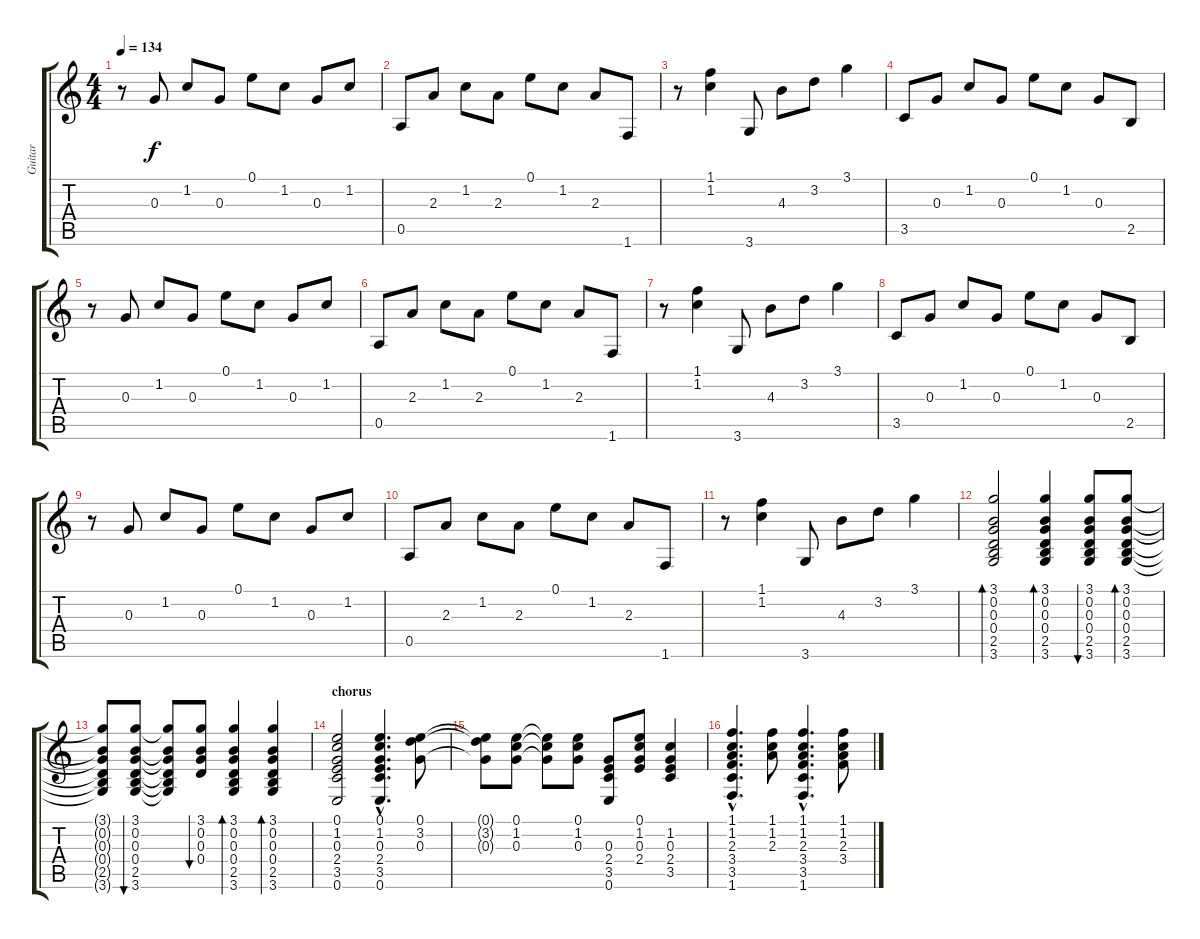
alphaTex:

\track ("Guitar" "Guitar") {instrument acousticguitarsteel}
\staff {score tabs}
\tuning (E4 B3 G3 D3 A2 E2) {hide}
\ts (4 4)
\tempo 134
\clef g2
\ks c
r.8{dy f} 0.3.8 1.2.8 0.3.8 0.1.8 1.2.8 0.3.8 1.2.8 |
0.5.8 2.3.8 1.2.8 2.3.8 0.1.8 1.2.8 2.3.8 1.6.8 |
r.8 (1.1 1.2).4 3.6.8 4.3.8 3.2.8 3.1.4 |
3.5.8 0.3.8 1.2.8 0.3.8 0.1.8 1.2.8 0.3.8 2.5.8 |
r.8 0.3.8 1.2.8 0.3.8 0.1.8 1.2.8 0.3.8 1.2.8 |
0.5.8 2.3.8 1.2.8 2.3.8 0.1.8 1.2.8 2.3.8 1.6.8 |
r.8 (1.1 1.2).4 3.6.8 4.3.8 3.2.8 3.1.4 |
3.5.8 0.3.8 1.2.8 0.3.8 0.1.8 1.2.8 0.3.8 2.5.8 |
r.8 0.3.8 1.2.8 0.3.8 0.1.8 1.2.8 0.3.8 1.2.8 |
0.5.8 2.3.8 1.2.8 2.3.8 0.1.8 1.2.8 2.3.8 1.6.8 |
r.8 (1.1 1.2).4 3.6.8 4.3.8 3.2.8 3.1.4 |
(3.1 0.2 0.3 0.4 2.5 3.6).2{bd 60} (3.1 0.2 0.3 0.4 2.5 3.6).4{bd 60} (3.1 0.2 0.3 0.4 2.5 3.6).8{bu 60} (3.1 0.2 0.3 0.4 2.5 3.6).8{bd 60} |
(3.1{t} 0.2{t} 0.3{t} 0.4{t} 2.5{t} 3.6{t}).8 (3.1 0.2 0.3 0.4 2.5 3.6).8{bu 120} (3.1{t} 0.2{t} 0.3{t} 0.4{t} 2.5{t} 3.6{t}).8 (3.1 0.2 0.3 0.4).8{bu 120} (3.1 0.2 0.3 0.4 2.5 3.6).4{bd 60} (3.1 0.2 0.3 0.4 2.5 3.6).4{bd 60} |
\section ("" "chorus")
(0.1 1.2 0.3 2.4 3.5 0.6).2 (0.1{hac} 1.2{hac} 0.3{hac} 2.4{hac} 3.5{hac} 0.6{hac}).4{d} (0.1 3.2 0.3).8 |
(0.1{t} 3.2{t} 0.3{t}).8 (0.1 1.2 0.3).8 (0.1{t} 1.2{t} 0.3{t}).8 (0.1 1.2 0.3).8 (0.3 2.4 3.5 0.6).8 (0.1 1.2 0.3 2.4).8 (1.2 0.3 2.4 3.5).4 |
(1.1{hac} 1.2{hac} 2.3{hac} 3.4{hac} 3.5{hac} 1.6{hac}).4{d} (1.1 1.2 2.3).8 (1.1{hac} 1.2{hac} 2.3{hac} 3.4{hac} 3.5{hac} 1.6{hac}).4{d} (1.1 1.2 2.3 3.4).8
